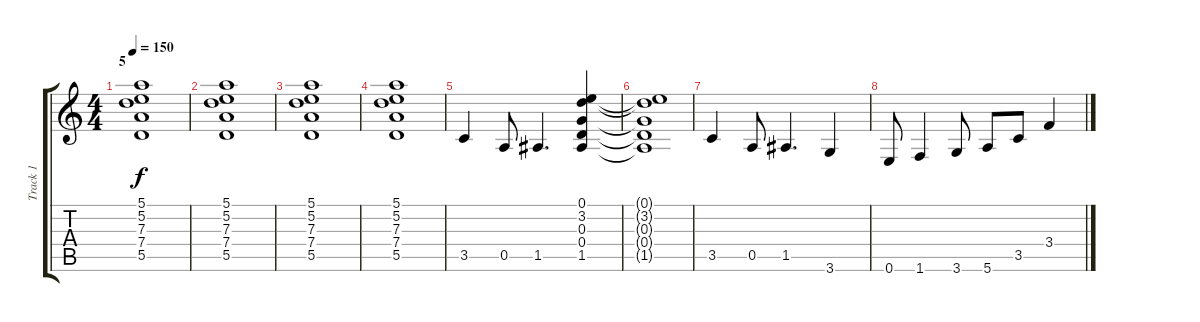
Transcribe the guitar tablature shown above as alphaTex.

\track ("Track 1" "Track 1") {instrument acousticguitarsteel}
\staff {score tabs}
\tuning (E4 B3 G3 D3 A2 E2) {hide}
\ts (4 4)
\section ("" "5")
\tempo 150
\clef g2
\ks c
(5.1 5.2 7.3 7.4 5.5).1{dy f} |
(5.1 5.2 7.3 7.4 5.5).1 |
(5.1 5.2 7.3 7.4 5.5).1 |
(5.1 5.2 7.3 7.4 5.5).1 |
3.5.4 0.5.8 1.5.4{d} (0.1 3.2 0.3 0.4 1.5).4 |
(0.1{t} 3.2{t} 0.3{t} 0.4{t} 1.5{t}).1 |
3.5.4 0.5.8 1.5.4{d} 3.6.4 |
0.6.8 1.6.4 3.6.8 5.6.8 3.5.8 3.4.4
